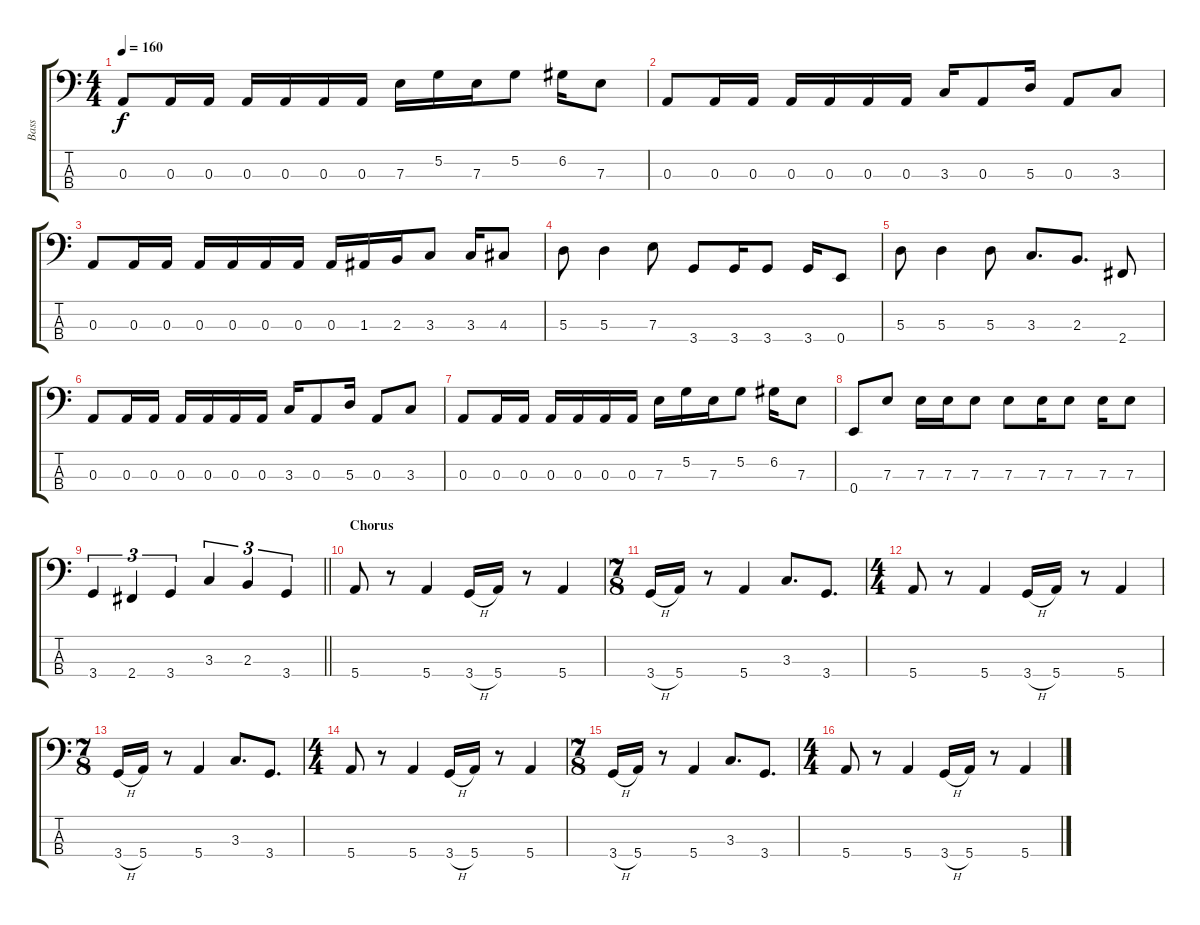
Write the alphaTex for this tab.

\track ("Bass" "Bass") {instrument electricbasspick}
\staff {score tabs}
\tuning (G2 D2 A1 E1) {hide}
\ts (4 4)
\tempo 160
\clef f4
\ks c
0.3.8{dy f} 0.3.16 0.3.16 0.3.16 0.3.16 0.3.16 0.3.16 7.3.16 5.2.16 7.3.16 5.2.8 6.2.16 7.3.8 |
0.3.8 0.3.16 0.3.16 0.3.16 0.3.16 0.3.16 0.3.16 3.3.16 0.3.8 5.3.16 0.3.8 3.3.8 |
0.3.8 0.3.16 0.3.16 0.3.16 0.3.16 0.3.16 0.3.16 0.3.16 1.3.16 2.3.16 3.3.8 3.3.16 4.3.8 |
5.3.8 5.3.4 7.3.8 3.4.8 3.4.16 3.4.8 3.4.16 0.4.8 |
5.3.8 5.3.4 5.3.8 3.3.8{d} 2.3.8{d} 2.4.8 |
0.3.8 0.3.16 0.3.16 0.3.16 0.3.16 0.3.16 0.3.16 3.3.16 0.3.8 5.3.16 0.3.8 3.3.8 |
0.3.8 0.3.16 0.3.16 0.3.16 0.3.16 0.3.16 0.3.16 7.3.16 5.2.16 7.3.16 5.2.8 6.2.16 7.3.8 |
0.4.8 7.3.8 7.3.16 7.3.16 7.3.8 7.3.8 7.3.16 7.3.8 7.3.16 7.3.8 |
\barLineRight lightlight
3.4.4{tu (3 2)} 2.4.4{tu (3 2)} 3.4.4{tu (3 2)} 3.3.4{tu (3 2)} 2.3.4{tu (3 2)} 3.4.4{tu (3 2)} |
\section ("" "Chorus")
5.4.8 r.8 5.4.4 3.4{h}.16 5.4.16 r.8 5.4.4 |
\ts (7 8)
3.4{h}.16 5.4.16 r.8 5.4.4 3.3.8{d} 3.4.8{d} |
\ts (4 4)
5.4.8 r.8 5.4.4 3.4{h}.16 5.4.16 r.8 5.4.4 |
\ts (7 8)
3.4{h}.16 5.4.16 r.8 5.4.4 3.3.8{d} 3.4.8{d} |
\ts (4 4)
5.4.8 r.8 5.4.4 3.4{h}.16 5.4.16 r.8 5.4.4 |
\ts (7 8)
3.4{h}.16 5.4.16 r.8 5.4.4 3.3.8{d} 3.4.8{d} |
\ts (4 4)
5.4.8 r.8 5.4.4 3.4{h}.16 5.4.16 r.8 5.4.4
